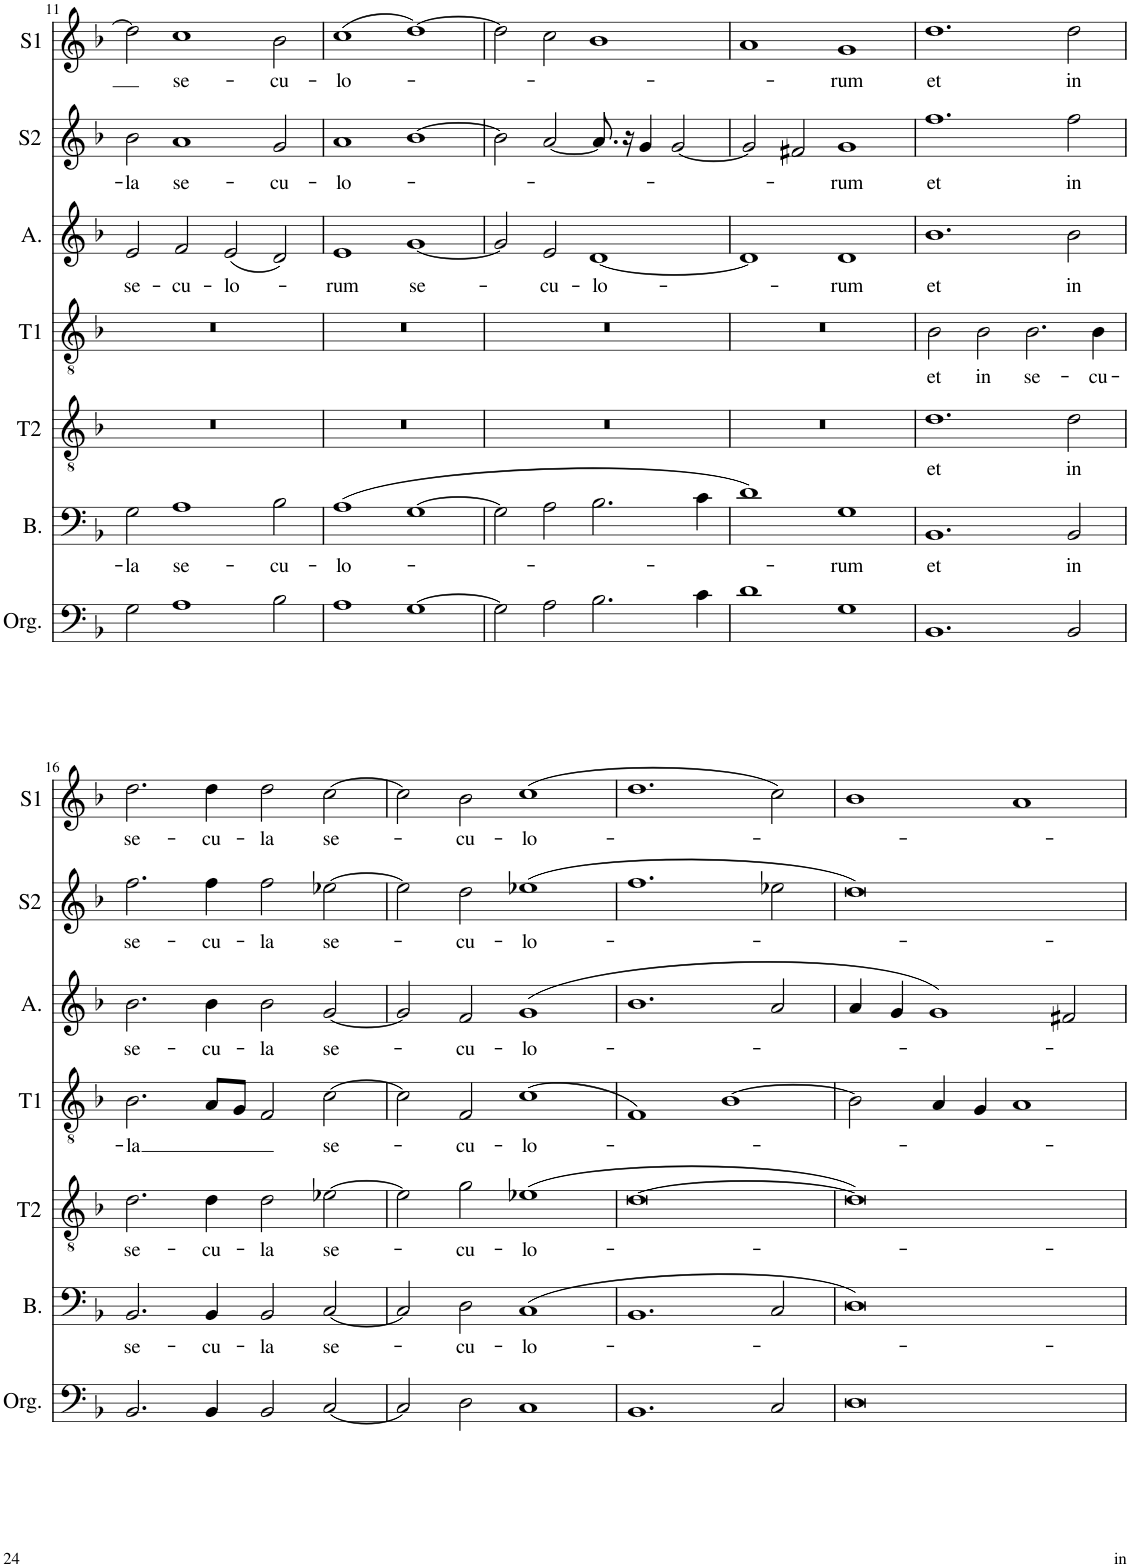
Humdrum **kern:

**kern	**kern	**text	**kern	**text	**kern	**text	**kern	**text	**kern	**text	**kern	**text
*part7	*part6	*part6	*part5	*part5	*part4	*part4	*part3	*part3	*part2	*part2	*part1	*part1
*staff7	*staff6	*staff6	*staff5	*staff5	*staff4	*staff4	*staff3	*staff3	*staff2	*staff2	*staff1	*staff1
*I"Orgue	*I"Basse	*	*I"Ténor 2	*	*I"Ténor 1	*	*I"Alto	*	*I"Soprano 2	*	*I"Soprano 1	*
*I'Org.	*I'B.	*	*I'T2	*	*I'T1	*	*I'A.	*	*I'S2	*	*I'S1	*
!!LO:PB:g=z
*clefF4	*clefF4	*	*clefGv2	*	*clefGv2	*	*clefG2	*	*clefG2	*	*clefG2	*
*k[b-]	*k[b-]	*	*k[b-]	*	*k[b-]	*	*k[b-]	*	*k[b-]	*	*k[b-]	*
*M4/2	*M4/2	*	*M4/2	*	*M4/2	*	*M4/2	*	*M4/2	*	*M4/2	*
=11	=11	=11	=11	=11	=11	=11	=11	=11	=11	=11	=11	=11
!	!	!LO:LY:b	!	!	!	!	!	!LO:LY:b	!	!LO:LY:b	!	!
2G\	2G\	-la	0r	.	0r	.	2e/	se-	2b-\	-la	2dd\]	.
!	!	!LO:LY:b	!	!	!	!	!	!LO:LY:b	!	!LO:LY:b	!	!LO:LY:b
1A	1A	se-	.	.	.	.	2f/	-cu-	1a	se-	1cc	se-
!	!	!	!	!	!	!	!	!LO:LY:b	!	!	!	!
.	.	.	.	.	.	.	(2e/	-lo-	.	.	.	.
!	!	!LO:LY:b	!	!	!	!	!	!	!	!LO:LY:b	!	!LO:LY:b
2B-\	2B-\	-cu-	.	.	.	.	2d/)	.	2g/	-cu-	2b-\	-cu-
=12	=12	=12	=12	=12	=12	=12	=12	=12	=12	=12	=12	=12
!	!	!LO:LY:b	!	!	!	!	!	!LO:LY:b	!	!LO:LY:b	!	!LO:LY:b
1A	(1A	-lo-	0r	.	0r	.	1e	-rum	1a	-lo-	(1cc	-lo-
!	!	!	!	!	!	!	!	!LO:LY:b	!	!	!	!
[1G	[1G	.	.	.	.	.	[1g	se-	[1b-	.	[1dd)	.
=13	=13	=13	=13	=13	=13	=13	=13	=13	=13	=13	=13	=13
2G\]	2G\]	.	0r	.	0r	.	2g/]	.	2b-\]	.	2dd\]	.
!	!	!	!	!	!	!	!	!LO:LY:b	!	!	!	!
2A\	2A\	.	.	.	.	.	2e/	-cu-	[2a/	.	2cc\	.
!	!	!	!	!	!	!	!	!LO:LY:b	!	!	!	!
2.B-\	2.B-\	.	.	.	.	.	[1d	-lo-	8.a/]	.	1b-	.
.	.	.	.	.	.	.	.	.	16r	.	.	.
.	.	.	.	.	.	.	.	.	4g/	.	.	.
.	.	.	.	.	.	.	.	.	[2g/	.	.	.
4c\	4c\	.	.	.	.	.	.	.	.	.	.	.
=14	=14	=14	=14	=14	=14	=14	=14	=14	=14	=14	=14	=14
1d	1d)	.	0r	.	0r	.	1d]	.	2g/]	.	1a	.
.	.	.	.	.	.	.	.	.	2f#X/	.	.	.
!	!	!LO:LY:b	!	!	!	!	!	!LO:LY:b	!	!LO:LY:b	!	!LO:LY:b
1G	1G	-rum	.	.	.	.	1d	-rum	1g	-rum	1g	-rum
=15	=15	=15	=15	=15	=15	=15	=15	=15	=15	=15	=15	=15
!	!	!LO:LY:b	!	!LO:LY:b	!	!LO:LY:b	!	!LO:LY:b	!	!LO:LY:b	!	!LO:LY:b
1.BB-	1.BB-	et	1.d	et	2B-\	et	1.b-	et	1.ff	et	1.dd	et
!	!	!	!	!	!	!LO:LY:b	!	!	!	!	!	!
.	.	.	.	.	2B-\	in	.	.	.	.	.	.
!	!	!	!	!	!	!LO:LY:b	!	!	!	!	!	!
.	.	.	.	.	2.B-\	se-	.	.	.	.	.	.
!	!	!LO:LY:b	!	!LO:LY:b	!	!	!	!LO:LY:b	!	!LO:LY:b	!	!LO:LY:b
2BB-/	2BB-/	in	2d\	in	.	.	2b-\	in	2ff\	in	2dd\	in
!	!	!	!	!	!	!LO:LY:b	!	!	!	!	!	!
.	.	.	.	.	4B-\	-cu-	.	.	.	.	.	.
!!LO:LB:g=z
=16	=16	=16	=16	=16	=16	=16	=16	=16	=16	=16	=16	=16
!	!	!LO:LY:b	!	!LO:LY:b	!	!LO:LY:b	!	!LO:LY:b	!	!LO:LY:b	!	!LO:LY:b
2.BB-/	2.BB-/	se-	2.d\	se-	2.B-\	-la	2.b-\	se-	2.ff\	se-	2.dd\	se-
!	!	!LO:LY:b	!	!LO:LY:b	!	!	!	!LO:LY:b	!	!LO:LY:b	!	!LO:LY:b
4BB-/	4BB-/	-cu-	4d\	-cu-	8A/L	.	4b-\	-cu-	4ff\	-cu-	4dd\	-cu-
.	.	.	.	.	8G/J	.	.	.	.	.	.	.
!	!	!LO:LY:b	!	!LO:LY:b	!	!	!	!LO:LY:b	!	!LO:LY:b	!	!LO:LY:b
2BB-/	2BB-/	-la	2d\	-la	2F/	.	2b-\	-la	2ff\	-la	2dd\	-la
!	!	!LO:LY:b	!	!LO:LY:b	!	!LO:LY:b	!	!LO:LY:b	!	!LO:LY:b	!	!LO:LY:b
[2C/	[2C/	se-	[2e-X\	se-	[2c\	se-	[2g/	se-	[2ee-X\	se-	[2cc\	se-
=17	=17	=17	=17	=17	=17	=17	=17	=17	=17	=17	=17	=17
2C/]	2C/]	.	2e-\]	.	2c\]	.	2g/]	.	2ee-\]	.	2cc\]	.
!	!	!LO:LY:b	!	!LO:LY:b	!	!LO:LY:b	!	!LO:LY:b	!	!LO:LY:b	!	!LO:LY:b
2D\	2D\	-cu-	2g\	-cu-	2F/	-cu-	2f/	-cu-	2dd\	-cu-	2b-\	-cu-
!	!	!LO:LY:b	!	!LO:LY:b	!	!LO:LY:b	!	!LO:LY:b	!	!LO:LY:b	!	!LO:LY:b
1C	(1C	-lo-	(1e-X	-lo-	(1c	-lo-	(1g	-lo-	(1ee-X	-lo-	(1cc	-lo-
=18	=18	=18	=18	=18	=18	=18	=18	=18	=18	=18	=18	=18
1.BB-	1.BB-	.	[0d	.	1F)	.	1.b-	.	1.ff	.	1.dd	.
.	.	.	.	.	[1B-	.	.	.	.	.	.	.
2C/	2C/	.	.	.	.	.	2a/	.	2ee-X\	.	2cc\)	.
=19	=19	=19	=19	=19	=19	=19	=19	=19	=19	=19	=19	=19
0D	0D)	.	0d])	.	2B-\]	.	4a/	.	0dd)	.	1b-	.
.	.	.	.	.	.	.	4g/	.	.	.	.	.
.	.	.	.	.	4A/	.	1g)	.	.	.	.	.
.	.	.	.	.	4G/	.	.	.	.	.	.	.
.	.	.	.	.	1A	.	.	.	.	.	1a	.
.	.	.	.	.	.	.	2f#X/	.	.	.	.	.
=	=	=	=	=	=	=	=	=	=	=	=	=
*-	*-	*-	*-	*-	*-	*-	*-	*-	*-	*-	*-	*-
